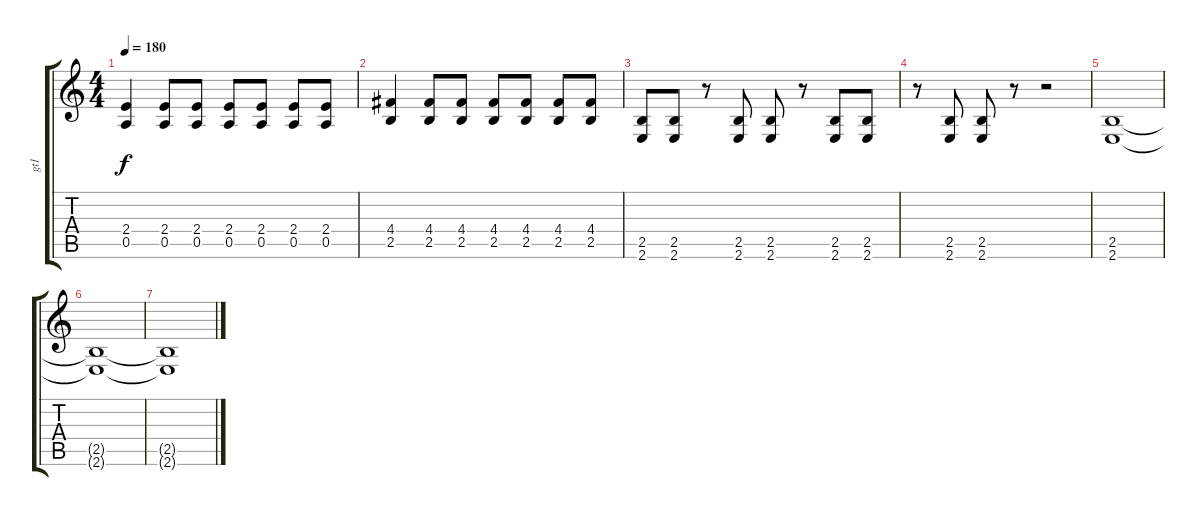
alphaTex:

\track ("gt1" "gt1") {instrument distortionguitar}
\staff {score tabs}
\tuning (E4 B3 G3 D3 A2 D2) {hide}
\ts (4 4)
\tempo 180
\clef g2
\ks c
(2.4 0.5).4{dy f} (2.4 0.5).8 (2.4 0.5).8 (2.4 0.5).8 (2.4 0.5).8 (2.4 0.5).8 (2.4 0.5).8 |
(4.4 2.5).4 (4.4 2.5).8 (4.4 2.5).8 (4.4 2.5).8 (4.4 2.5).8 (4.4 2.5).8 (4.4 2.5).8 |
(2.5 2.6).8 (2.5 2.6).8 r.8 (2.5 2.6).8 (2.5 2.6).8 r.8 (2.5 2.6).8 (2.5 2.6).8 |
r.8 (2.5 2.6).8 (2.5 2.6).8 r.8 r.2 |
(2.5 2.6).1 |
(2.5{t} 2.6{t}).1 |
(2.5{t} 2.6{t}).1
